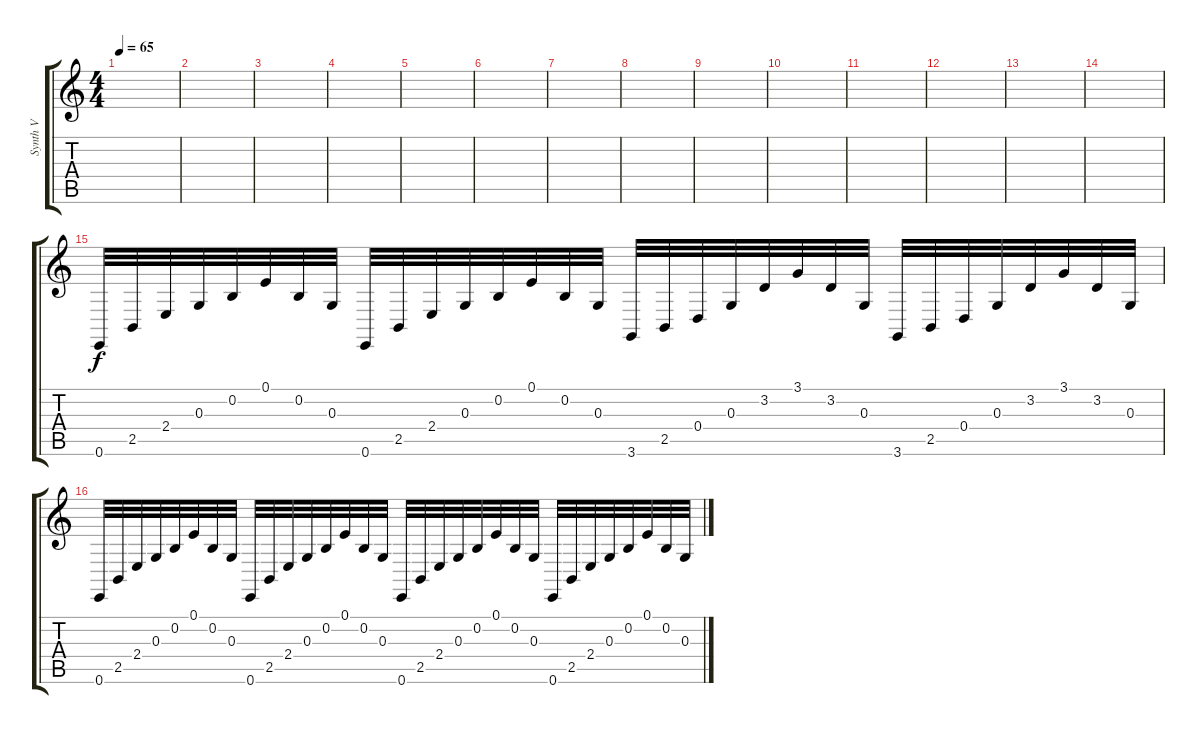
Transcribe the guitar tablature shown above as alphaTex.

\track ("Synth V" "Synth V") {instrument drawbarorgan}
\staff {score tabs}
\tuning (E4 B3 G3 D3 A2 E2) {hide}
\ts (4 4)
\tempo 65
\clef g2
\ks c
|
|
|
|
|
|
|
|
|
|
|
|
|
|
0.6.32 2.5.32 2.4.32 0.3.32 0.2.32 0.1.32 0.2.32 0.3.32 0.6.32 2.5.32 2.4.32 0.3.32 0.2.32 0.1.32 0.2.32 0.3.32 3.6.32 2.5.32 0.4.32 0.3.32 3.2.32 3.1.32 3.2.32 0.3.32 3.6.32 2.5.32 0.4.32 0.3.32 3.2.32 3.1.32 3.2.32 0.3.32 |
0.6.32 2.5.32 2.4.32 0.3.32 0.2.32 0.1.32 0.2.32 0.3.32 0.6.32 2.5.32 2.4.32 0.3.32 0.2.32 0.1.32 0.2.32 0.3.32 0.6.32 2.5.32 2.4.32 0.3.32 0.2.32 0.1.32 0.2.32 0.3.32 0.6.32 2.5.32 2.4.32 0.3.32 0.2.32 0.1.32 0.2.32 0.3.32
